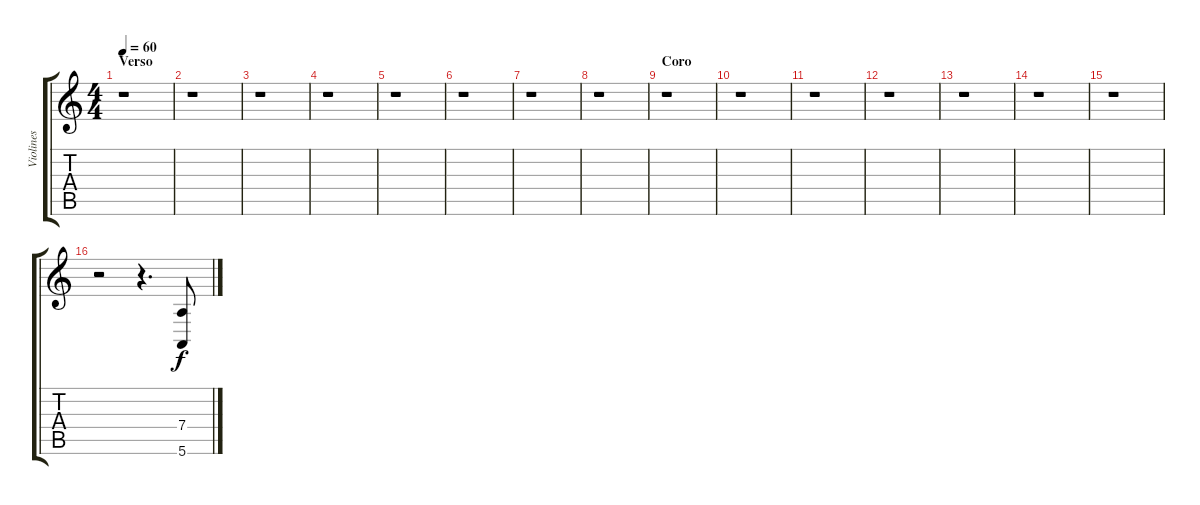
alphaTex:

\track ("Violines" "Violines") {instrument stringensemble1}
\staff {score tabs}
\tuning (E4 B3 G3 D3 A2 E2) {hide}
\ts (4 4)
\section ("" "Verso")
\tempo 60
\clef g2
\ks c
r.1{dy f} |
r.1 |
r.1 |
r.1 |
r.1 |
r.1 |
r.1 |
r.1 |
\section ("" "Coro")
r.1 |
r.1 |
r.1 |
r.1 |
r.1 |
r.1 |
r.1 |
r.2 r.4{d} (7.4 5.6).8
